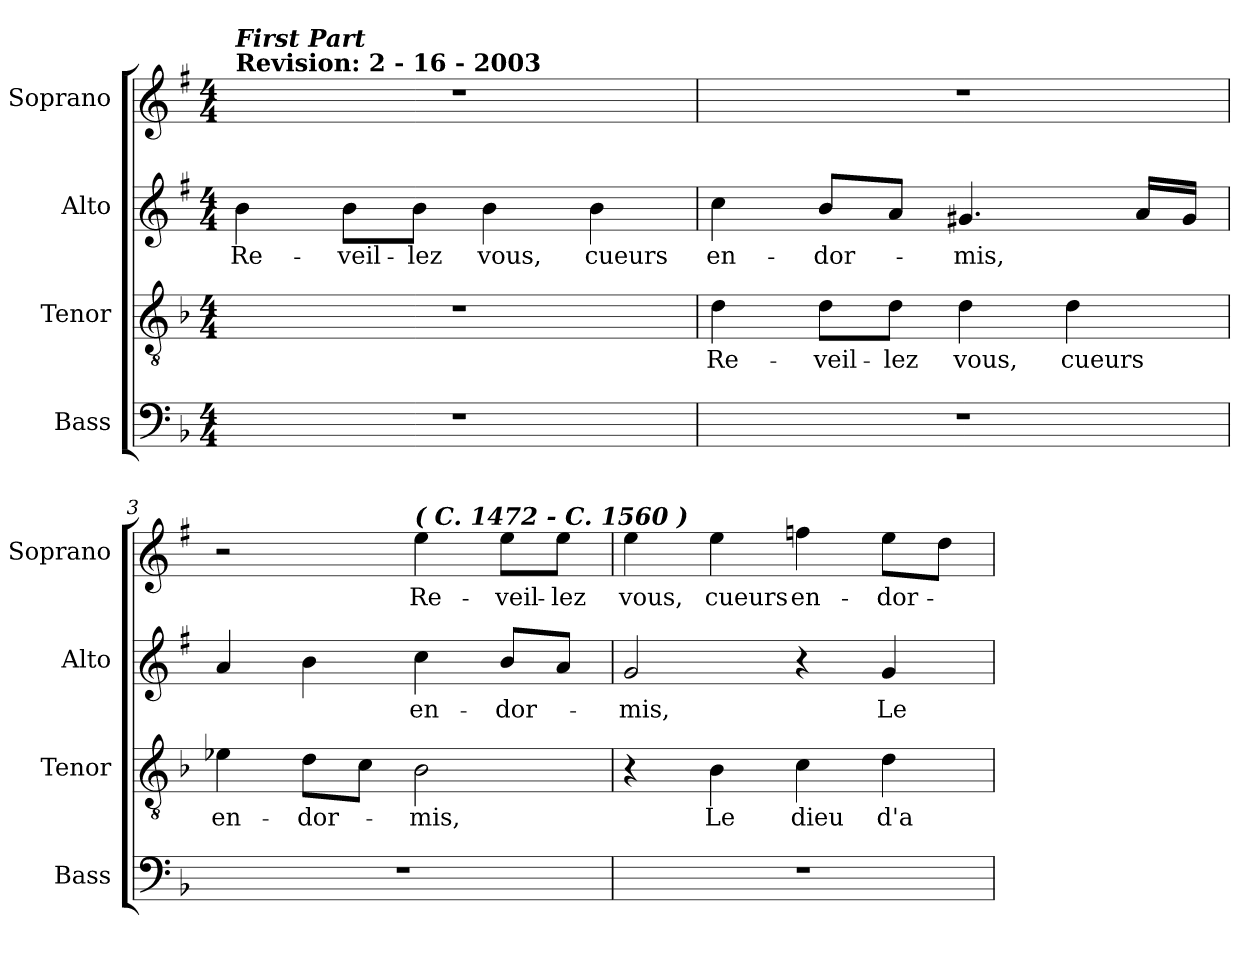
**kern	**kern	**text	**kern	**text	**kern	**text
*part4	*part3	*part3	*part2	*part2	*part1	*part1
*staff4	*staff3	*staff3	*staff2	*staff2	*staff1	*staff1
*I"Bass	*I"Tenor	*	*I"Alto	*	*I"Soprano	*
*I'Bass	*I'Tenor	*	*I'Alto	*	*I'Soprano	*
!!LO:PB:g=z
*clefF4	*clefGv2	*	*clefG2	*	*clefG2	*
*	*	*	*ITrd1c2	*	*ITrd1c2	*
*k[b-]	*k[b-]	*	*k[b-]	*	*k[b-]	*
*d:	*d:	*	*d:	*	*d:	*
*M4/4	*M4/4	*	*M4/4	*	*M4/4	*
*MM100	*MM100	*	*MM100	*	*MM100	*
=1	=1	=1	=1	=1	=1	=1
!	!	!	!	!	!LO:TX:a:B:t=Revision&colon;  2 - 16 - 2003	!
!	!	!	!	!	!LO:TX:a:Bi:t=First Part	!
!	!	!	!	!LO:LY:b:color=#000000	!	!
1r	1r	.	4ai\	Re-	1r	.
!	!	!	!	!LO:LY:b:color=#000000	!	!
.	.	.	8ai\L	-veil-	.	.
!	!	!	!	!LO:LY:b:color=#000000	!	!
.	.	.	8ai\J	-lez	.	.
!	!	!	!	!LO:LY:b:color=#000000	!	!
.	.	.	4ai\	vous,	.	.
!	!	!	!	!LO:LY:b:color=#000000	!	!
.	.	.	4ai\	cueurs	.	.
=2	=2	=2	=2	=2	=2	=2
!	!	!LO:LY:b:color=#000000	!	!	!	!
!	!	!	!	!LO:LY:b:color=#000000	!	!
1r	4di\	Re-	4b-i\	en-	1r	.
!	!	!LO:LY:b:color=#000000	!	!	!	!
!	!	!	!	!LO:LY:b:color=#000000	!	!
.	8di\L	-veil-	8ai/L	-dor-	.	.
!	!	!LO:LY:b:color=#000000	!	!	!	!
.	8di\J	-lez	8gi/J	.	.	.
!	!	!LO:LY:b:color=#000000	!	!	!	!
!	!	!	!	!LO:LY:b:color=#000000	!	!
.	4di\	vous,	4.f#Xi/	-mis,	.	.
!	!	!LO:LY:b:color=#000000	!	!	!	!
.	4di\	cueurs	.	.	.	.
.	.	.	16gi/LL	.	.	.
.	.	.	16f#i/JJ	.	.	.
=3	=3	=3	=3	=3	=3	=3
!	!	!LO:LY:b:color=#000000	!	!	!	!
1r	4e-Xi\	en-	4gi/	.	2r	.
!	!	!LO:LY:b:color=#000000	!	!	!	!
.	8di\L	-dor-	4ai\	.	.	.
.	8ci\J	.	.	.	.	.
!	!	!LO:LY:b:color=#000000	!	!	!	!
!	!	!	!	!LO:LY:b:color=#000000	!	!
!	!	!	!	!	!LO:TX:a:Bi:t=(  C. 1472 - C. 1560  )	!
!	!	!	!	!	!	!LO:LY:b:color=#000000
.	2B-i\	-mis,	4b-i\	en-	4ddi\	Re-
!	!	!	!	!LO:LY:b:color=#000000	!	!
!	!	!	!	!	!	!LO:LY:b:color=#000000
.	.	.	8ai/L	-dor-	8ddi\L	-veil-
!	!	!	!	!	!	!LO:LY:b:color=#000000
.	.	.	8gi/J	.	8ddi\J	-lez
!!LO:LB:g=z
=4	=4	=4	=4	=4	=4	=4
!	!	!	!	!LO:LY:b:color=#000000	!	!
!	!	!	!	!	!	!LO:LY:b:color=#000000
1r	4r	.	2fi/	-mis,	4ddi\	vous,
!	!	!LO:LY:b:color=#000000	!	!	!	!
!	!	!	!	!	!	!LO:LY:b:color=#000000
.	4B-i\	Le	.	.	4ddi\	cueurs
!	!	!LO:LY:b:color=#000000	!	!	!	!
!	!	!	!	!	!	!LO:LY:b:color=#000000
.	4ci\	dieu	4r	.	4ee-Xi\	en-
!	!	!LO:LY:b:color=#000000	!	!	!	!
!	!	!	!	!LO:LY:b:color=#000000	!	!
!	!	!	!	!	!	!LO:LY:b:color=#000000
.	4di\	d'a	4fi/	Le	8ddi\L	-dor-
.	.	.	.	.	8cci\J	.
=	=	=	=	=	=	=
*-	*-	*-	*-	*-	*-	*-
